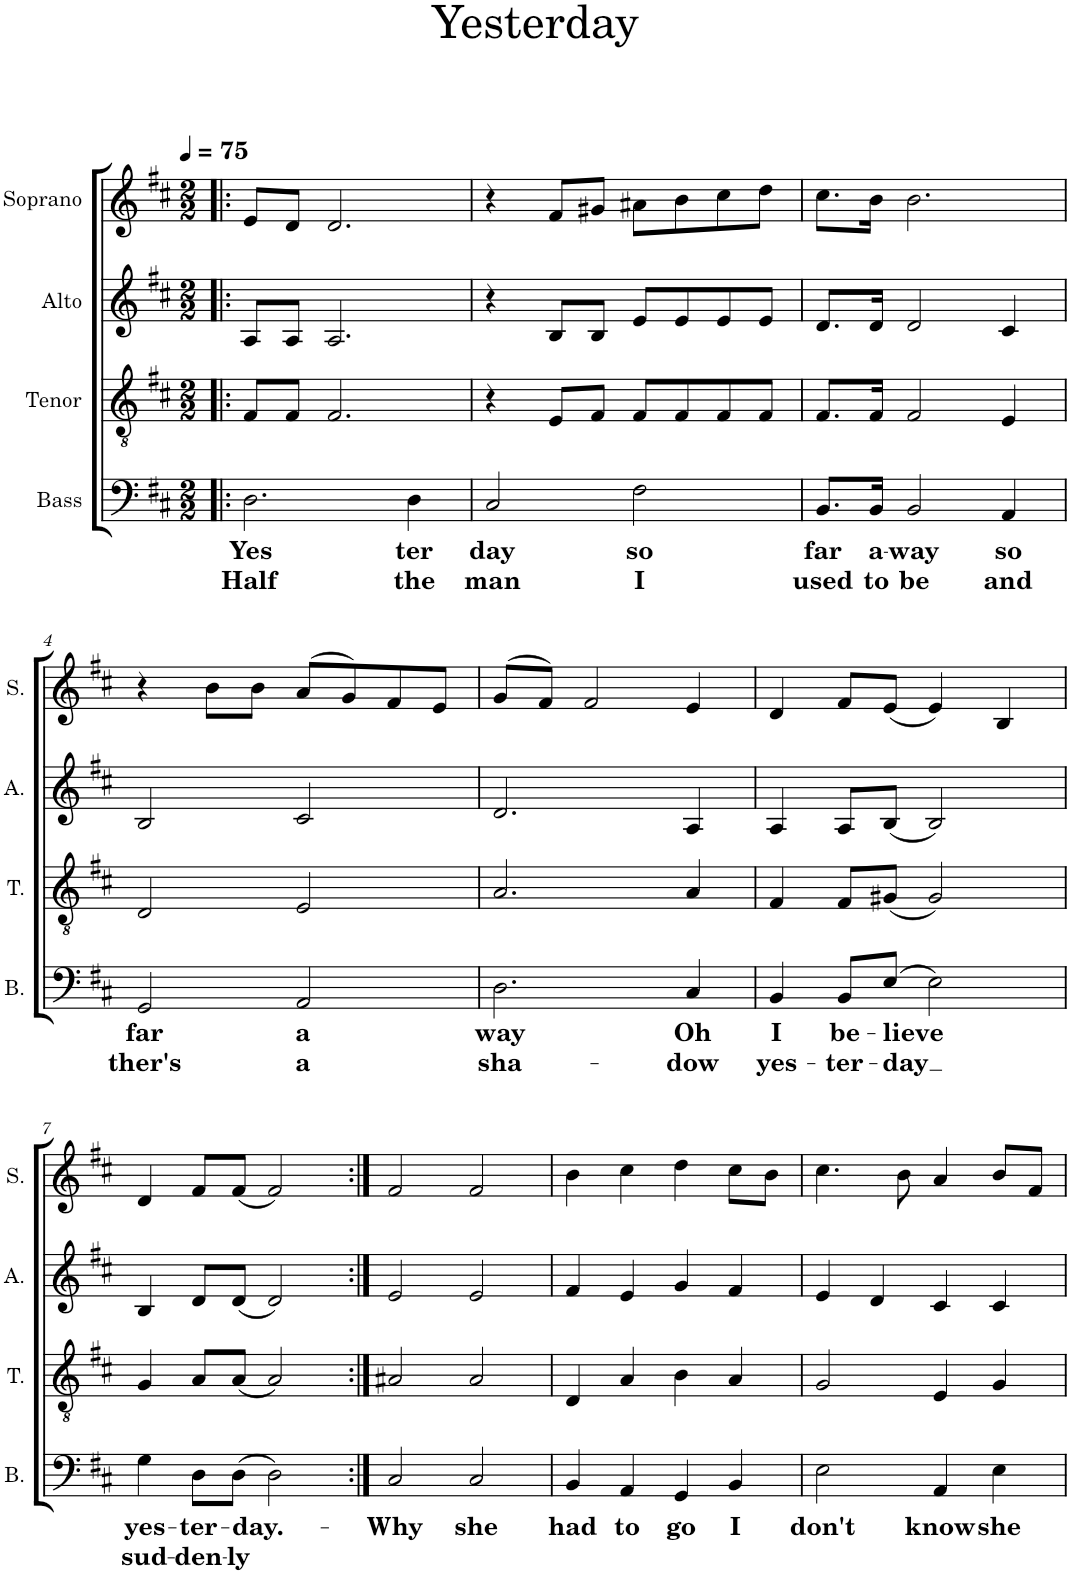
**kern	**text	**text	**kern	**kern	**kern
*part4	*part4	*part4	*part3	*part2	*part1
*staff4	*staff4	*staff4	*staff3	*staff2	*staff1
*I"Bass	*	*	*I"Tenor	*I"Alto	*I"Soprano
*I'B.	*	*	*I'T.	*I'A.	*I'S.
*clefF4	*	*	*clefGv2	*clefG2	*clefG2
*k[f#c#]	*	*	*k[f#c#]	*k[f#c#]	*k[f#c#]
*M2/2	*	*	*M2/2	*M2/2	*M2/2
*MM75	*	*	*MM75	*MM75	*MM75
=1!|:	=1!|:	=1!|:	=1!|:	=1!|:	=1!|:
!	!LO:LY:b	!LO:LY:b	!	!	!
2.D\	Yes	Half	8F#/L	8A/L	8e/L
.	.	.	8F#/J	8A/J	8d/J
.	.	.	2.F#/	2.A/	2.d/
!	!LO:LY:b	!LO:LY:b	!	!	!
4D\	ter	the	.	.	.
=2	=2	=2	=2	=2	=2
!	!LO:LY:b	!LO:LY:b	!	!	!
2C#/	day	man	4r	4r	4r
.	.	.	8E/L	8B/L	8f#/L
.	.	.	8F#/J	8B/J	8g#X/J
!	!LO:LY:b	!LO:LY:b	!	!	!
2F#\	so	I	8F#/L	8e/L	8a#X\L
.	.	.	8F#/	8e/	8b\
.	.	.	8F#/	8e/	8cc#\
.	.	.	8F#/J	8e/J	8dd\J
=3	=3	=3	=3	=3	=3
!	!LO:LY:b	!LO:LY:b	!	!	!
8.BB/L	far	used	8.F#/L	8.d/L	8.cc#\L
!	!LO:LY:b	!LO:LY:b	!	!	!
16BB/Jk	a-	to	16F#/Jk	16d/Jk	16b\Jk
!	!LO:LY:b	!LO:LY:b	!	!	!
2BB/	-way	be	2F#/	2d/	2.b\
!	!LO:LY:b	!LO:LY:b	!	!	!
4AA/	so	and	4E/	4c#/	.
!!LO:LB:g=z
=4	=4	=4	=4	=4	=4
!	!LO:LY:b	!LO:LY:b	!	!	!
2GG/	far	ther's	2D/	2B/	4r
.	.	.	.	.	8b\L
.	.	.	.	.	8b\J
!	!LO:LY:b	!LO:LY:b	!	!	!
2AA/	a	a	2E/	2c#/	(>8a/L
.	.	.	.	.	8g/)
.	.	.	.	.	8f#/
.	.	.	.	.	8e/J
=5	=5	=5	=5	=5	=5
!	!LO:LY:b	!LO:LY:b	!	!	!
2.D\	way	sha-	2.A/	2.d/	(>8g/L
.	.	.	.	.	8f#/J)
.	.	.	.	.	2f#/
!	!LO:LY:b	!LO:LY:b	!	!	!
4C#/	Oh	-dow	4A/	4A/	4e/
=6	=6	=6	=6	=6	=6
!	!LO:LY:b	!LO:LY:b	!	!	!
4BB/	I	yes-	4F#/	4A/	4d/
!	!LO:LY:b	!LO:LY:b	!	!	!
8BB/L	be-	-ter-	8F#/L	8A/L	8f#/L
!	!LO:LY:b	!LO:LY:b	!	!	!
(8E/J	-lieve	-day	(8G#X/J	(8B/J	(8e/J
2E\)	.	.	2G#/)	2B/)	4e/)
.	.	.	.	.	4B/
!!LO:LB:g=z
=7	=7	=7	=7	=7	=7
!	!LO:LY:b	!LO:LY:b	!	!	!
4G\	yes-	sud-	4G/	4B/	4d/
!	!LO:LY:b	!LO:LY:b	!	!	!
8D\L	-ter-	-den-	8A/L	8d/L	8f#/L
!	!LO:LY:b	!LO:LY:b	!	!	!
(8D\J	-day.-	-ly	(8A/J	(8d/J	(8f#/J
2D\)	.	.	2A/)	2d/)	2f#/)
=8:|!	=8:|!	=8:|!	=8:|!	=8:|!	=8:|!
!	!LO:LY:b	!	!	!	!
2C#/	-Why	.	2A#X/	2e/	2f#/
!	!LO:LY:b	!	!	!	!
2C#/	she	.	2A#/	2e/	2f#/
=9	=9	=9	=9	=9	=9
!	!LO:LY:b	!	!	!	!
4BB/	had	.	4D/	4f#/	4b\
!	!LO:LY:b	!	!	!	!
4AA/	to	.	4A/	4e/	4cc#\
!	!LO:LY:b	!	!	!	!
4GG/	go	.	4B\	4g/	4dd\
!	!LO:LY:b	!	!	!	!
4BB/	I	.	4A/	4f#/	8cc#\L
.	.	.	.	.	8b\J
=10	=10	=10	=10	=10	=10
!	!LO:LY:b	!	!	!	!
2E\	don't	.	2G/	4e/	4.cc#\
.	.	.	.	4d/	.
.	.	.	.	.	8b\
!	!LO:LY:b	!	!	!	!
4AA/	know	.	4E/	4c#/	4a/
!	!LO:LY:b	!	!	!	!
4E\	she	.	4G/	4c#/	8b/L
.	.	.	.	.	8f#/J
=	=	=	=	=	=
*-	*-	*-	*-	*-	*-
